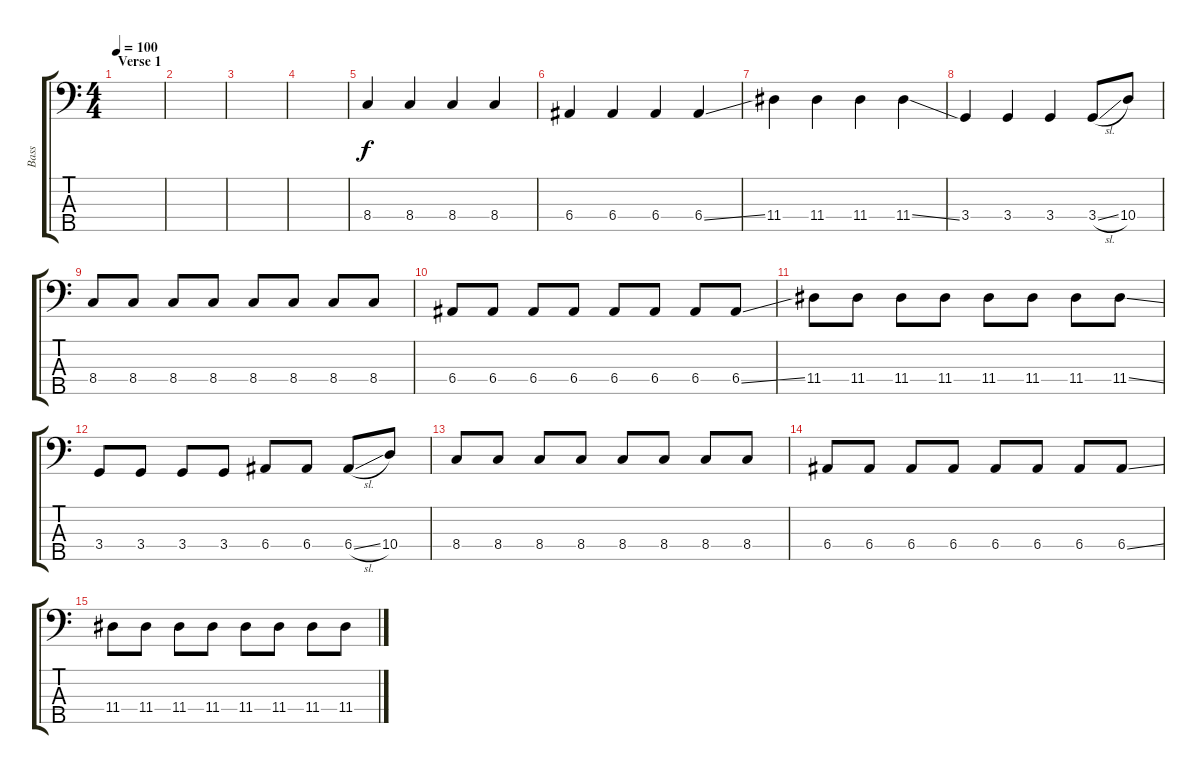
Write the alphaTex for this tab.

\track ("Bass" "Bass") {instrument electricbasspick}
\staff {score tabs}
\tuning (G2 D2 A1 E1 B0) {hide}
\ts (4 4)
\section ("" "Verse 1")
\tempo 100
\clef f4
\ks c
|
|
|
|
8.4.4 8.4.4 8.4.4 8.4.4 |
6.4.4 6.4.4 6.4.4 6.4{ss}.4 |
11.4.4 11.4.4 11.4.4 11.4{ss}.4 |
3.4.4 3.4.4 3.4.4 3.4{sl}.8 10.4.8 |
8.4.8 8.4.8 8.4.8 8.4.8 8.4.8 8.4.8 8.4.8 8.4.8 |
6.4.8 6.4.8 6.4.8 6.4.8 6.4.8 6.4.8 6.4.8 6.4{ss}.8 |
11.4.8 11.4.8 11.4.8 11.4.8 11.4.8 11.4.8 11.4.8 11.4{ss}.8 |
3.4.8 3.4.8 3.4.8 3.4.8 6.4.8 6.4.8 6.4{sl}.8 10.4.8 |
8.4.8 8.4.8 8.4.8 8.4.8 8.4.8 8.4.8 8.4.8 8.4.8 |
6.4.8 6.4.8 6.4.8 6.4.8 6.4.8 6.4.8 6.4.8 6.4{ss}.8 |
11.4.8 11.4.8 11.4.8 11.4.8 11.4.8 11.4.8 11.4.8 11.4.8
